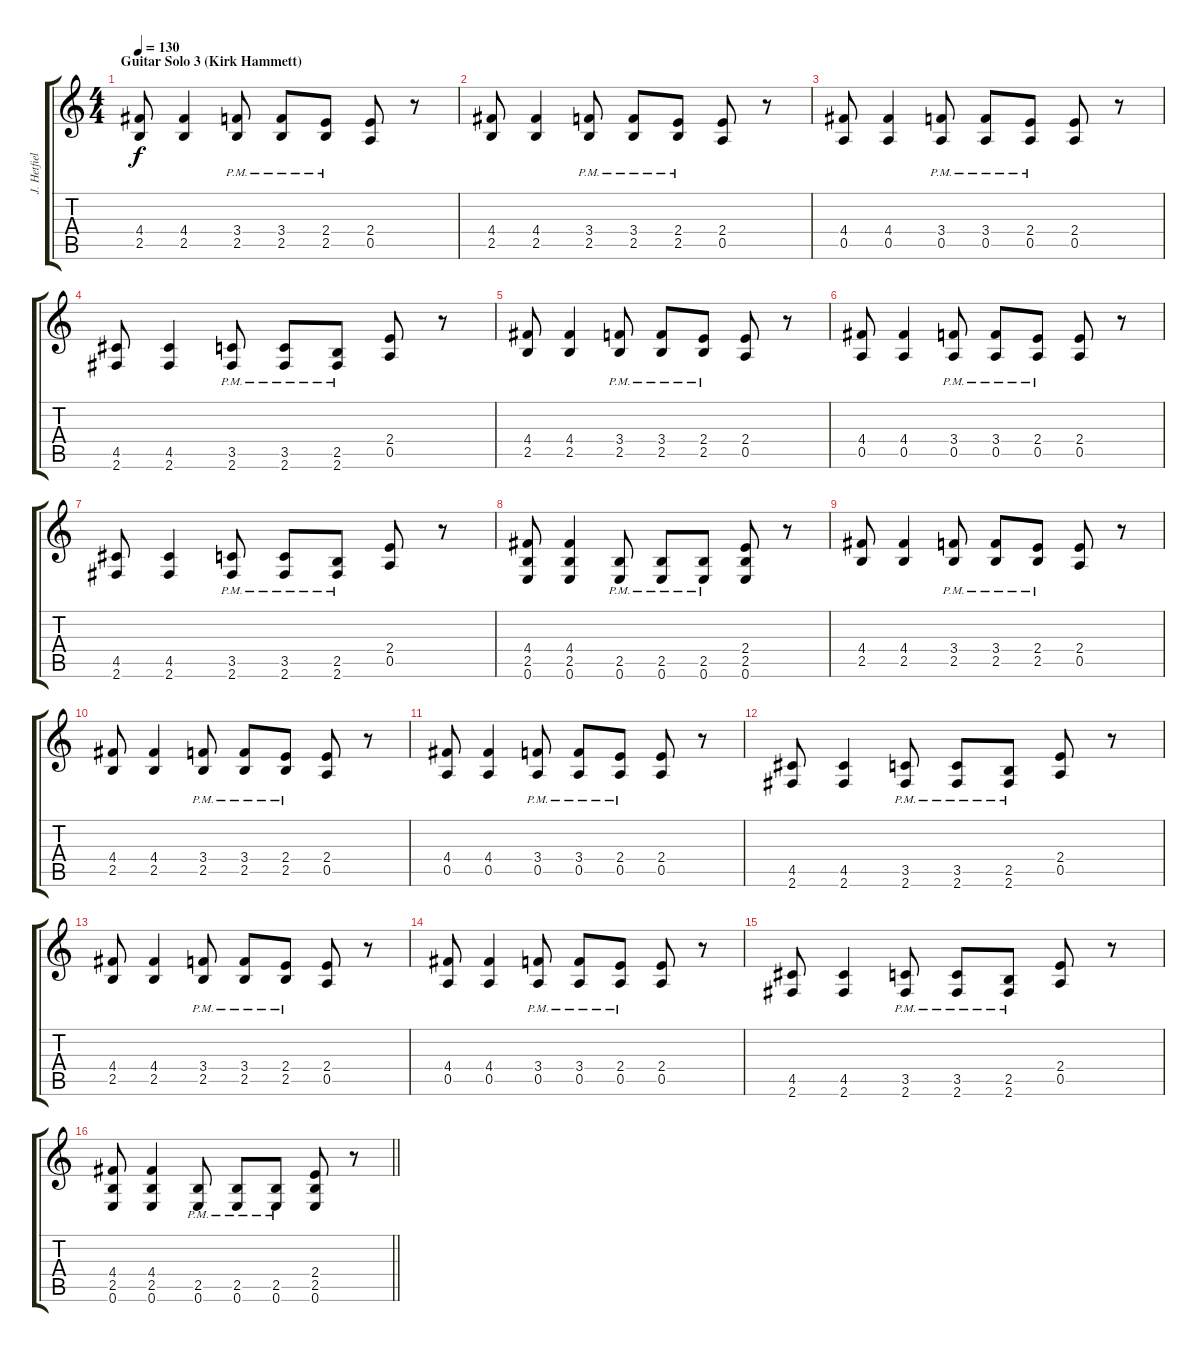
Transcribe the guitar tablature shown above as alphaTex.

\track ("J. Hetfield (Rhythm)" "J. Hetfiel") {instrument distortionguitar}
\staff {score tabs}
\tuning (E4 B3 G3 D3 A2 E2) {hide}
\ts (4 4)
\section ("" "Guitar Solo 3 (Kirk Hammett)")
\tempo 130
\clef g2
\ks c
(4.4 2.5).8{dy f} (4.4 2.5).4 (3.4{pm} 2.5{pm}).8 (3.4{pm} 2.5{pm}).8 (2.4{pm} 2.5{pm}).8 (2.4 0.5).8 r.8 |
(4.4 2.5).8 (4.4 2.5).4 (3.4{pm} 2.5{pm}).8 (3.4{pm} 2.5{pm}).8 (2.4{pm} 2.5{pm}).8 (2.4 0.5).8 r.8 |
(4.4 0.5).8 (4.4 0.5).4 (3.4{pm} 0.5{pm}).8 (3.4{pm} 0.5{pm}).8 (2.4{pm} 0.5{pm}).8 (2.4 0.5).8 r.8 |
(4.5 2.6).8 (4.5 2.6).4 (3.5{pm} 2.6{pm}).8 (3.5{pm} 2.6{pm}).8 (2.5{pm} 2.6{pm}).8 (2.4 0.5).8 r.8 |
(4.4 2.5).8 (4.4 2.5).4 (3.4{pm} 2.5{pm}).8 (3.4{pm} 2.5{pm}).8 (2.4{pm} 2.5{pm}).8 (2.4 0.5).8 r.8 |
(4.4 0.5).8 (4.4 0.5).4 (3.4{pm} 0.5{pm}).8 (3.4{pm} 0.5{pm}).8 (2.4{pm} 0.5{pm}).8 (2.4 0.5).8 r.8 |
(4.5 2.6).8 (4.5 2.6).4 (3.5{pm} 2.6{pm}).8 (3.5{pm} 2.6{pm}).8 (2.5{pm} 2.6{pm}).8 (2.4 0.5).8 r.8 |
(4.4 2.5 0.6).8 (4.4 2.5 0.6).4 (2.5{pm} 0.6{pm}).8 (2.5{pm} 0.6{pm}).8 (2.5{pm} 0.6{pm}).8 (2.4 2.5 0.6).8 r.8 |
(4.4 2.5).8 (4.4 2.5).4 (3.4{pm} 2.5{pm}).8 (3.4{pm} 2.5{pm}).8 (2.4{pm} 2.5{pm}).8 (2.4 0.5).8 r.8 |
(4.4 2.5).8 (4.4 2.5).4 (3.4{pm} 2.5{pm}).8 (3.4{pm} 2.5{pm}).8 (2.4{pm} 2.5{pm}).8 (2.4 0.5).8 r.8 |
(4.4 0.5).8 (4.4 0.5).4 (3.4{pm} 0.5{pm}).8 (3.4{pm} 0.5{pm}).8 (2.4{pm} 0.5{pm}).8 (2.4 0.5).8 r.8 |
(4.5 2.6).8 (4.5 2.6).4 (3.5{pm} 2.6{pm}).8 (3.5{pm} 2.6{pm}).8 (2.5{pm} 2.6{pm}).8 (2.4 0.5).8 r.8 |
(4.4 2.5).8 (4.4 2.5).4 (3.4{pm} 2.5{pm}).8 (3.4{pm} 2.5{pm}).8 (2.4{pm} 2.5{pm}).8 (2.4 0.5).8 r.8 |
(4.4 0.5).8 (4.4 0.5).4 (3.4{pm} 0.5{pm}).8 (3.4{pm} 0.5{pm}).8 (2.4{pm} 0.5{pm}).8 (2.4 0.5).8 r.8 |
(4.5 2.6).8 (4.5 2.6).4 (3.5{pm} 2.6{pm}).8 (3.5{pm} 2.6{pm}).8 (2.5{pm} 2.6{pm}).8 (2.4 0.5).8 r.8 |
\barLineRight lightlight
(4.4 2.5 0.6).8 (4.4 2.5 0.6).4 (2.5{pm} 0.6{pm}).8 (2.5{pm} 0.6{pm}).8 (2.5{pm} 0.6{pm}).8 (2.4 2.5 0.6).8 r.8
